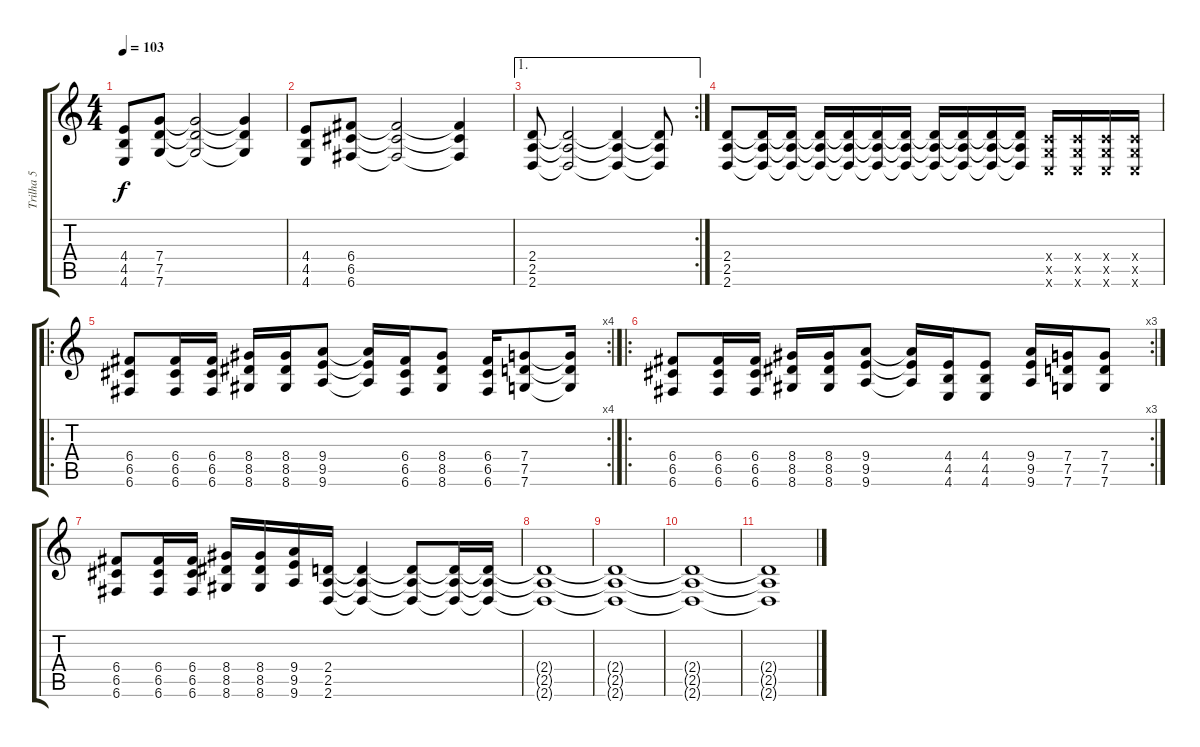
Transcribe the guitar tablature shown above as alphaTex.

\track ("Trilha 5" "Trilha 5") {instrument overdrivenguitar}
\staff {score tabs}
\tuning (D4 A3 F3 C3 G2 C2) {hide}
\ts (4 4)
\tempo 103
\clef g2
\ks c
(4.4 4.5 4.6).8{dy f} (7.4 7.5 7.6).8 (7.4{t} 7.5{t} 7.6{t}).2 (7.4{t} 7.5{t} 7.6{t}).4 |
(4.4 4.5 4.6).8 (6.4 6.5 6.6).8 (6.4{t} 6.5{t} 6.6{t}).2 (6.4{t} 6.5{t} 6.6{t}).4 |
\ae 1
\rc 2
(2.4 2.5 2.6).8 (2.4{t} 2.5{t} 2.6{t}).2 (2.4{t} 2.5{t} 2.6{t}).4 (2.4{t} 2.5{t} 2.6{t}).8{volume 16} |
(2.4 2.5 2.6).8 (2.4{t} 2.5{t} 2.6{t}).16 (2.4{t} 2.5{t} 2.6{t}).16 (2.4{t} 2.5{t} 2.6{t}).16{volume 16} (2.4{t} 2.5{t} 2.6{t}).16 (2.4{t} 2.5{t} 2.6{t}).16 (2.4{t} 2.5{t} 2.6{t}).16 (2.4{t} 2.5{t} 2.6{t}).16 (2.4{t} 2.5{t} 2.6{t}).16 (2.4{t} 2.5{t} 2.6{t}).16 (2.4{t} 2.5{t} 2.6{t}).16 (0.4{x} 0.5{x} 0.6{x}).16 (0.4{x} 0.5{x} 0.6{x}).16 (0.4{x} 0.5{x} 0.6{x}).16 (0.4{x} 0.5{x} 0.6{x}).16 |
\ro
\rc 4
(6.4 6.5 6.6).8 (6.4 6.5 6.6).16 (6.4 6.5 6.6).16 (8.4 8.5 8.6).16 (8.4 8.5 8.6).16 (9.4 9.5 9.6).8 (9.4{t} 9.5{t} 9.6{t}).16 (6.4 6.5 6.6).16 (8.4 8.5 8.6).8 (6.4 6.5 6.6).16 (7.4 7.5 7.6).8 (7.4{t} 7.5{t} 7.6{t}).16 |
\ro
\rc 3
(6.4 6.5 6.6).8 (6.4 6.5 6.6).16 (6.4 6.5 6.6).16 (8.4 8.5 8.6).16 (8.4 8.5 8.6).16 (9.4 9.5 9.6).8 (9.4{t} 9.5{t} 9.6{t}).16 (4.4 4.5 4.6).16 (4.4 4.5 4.6).8 (9.4 9.5 9.6).16 (7.4 7.5 7.6).16 (7.4 7.5 7.6).8 |
(6.4 6.5 6.6).8 (6.4 6.5 6.6).16 (6.4 6.5 6.6).16 (8.4 8.5 8.6).16 (8.4 8.5 8.6).16 (9.4 9.5 9.6).16 (2.4 2.5 2.6).16 (2.4{t} 2.5{t} 2.6{t}).4 (2.4{t} 2.5{t} 2.6{t}).8 (2.4{t} 2.5{t} 2.6{t}).16 (2.4{t} 2.5{t} 2.6{t}).16 |
(2.4{t} 2.5{t} 2.6{t}).1 |
(2.4{t} 2.5{t} 2.6{t}).1 |
(2.4{t} 2.5{t} 2.6{t}).1{volume 0} |
(2.4{t} 2.5{t} 2.6{t}).1
